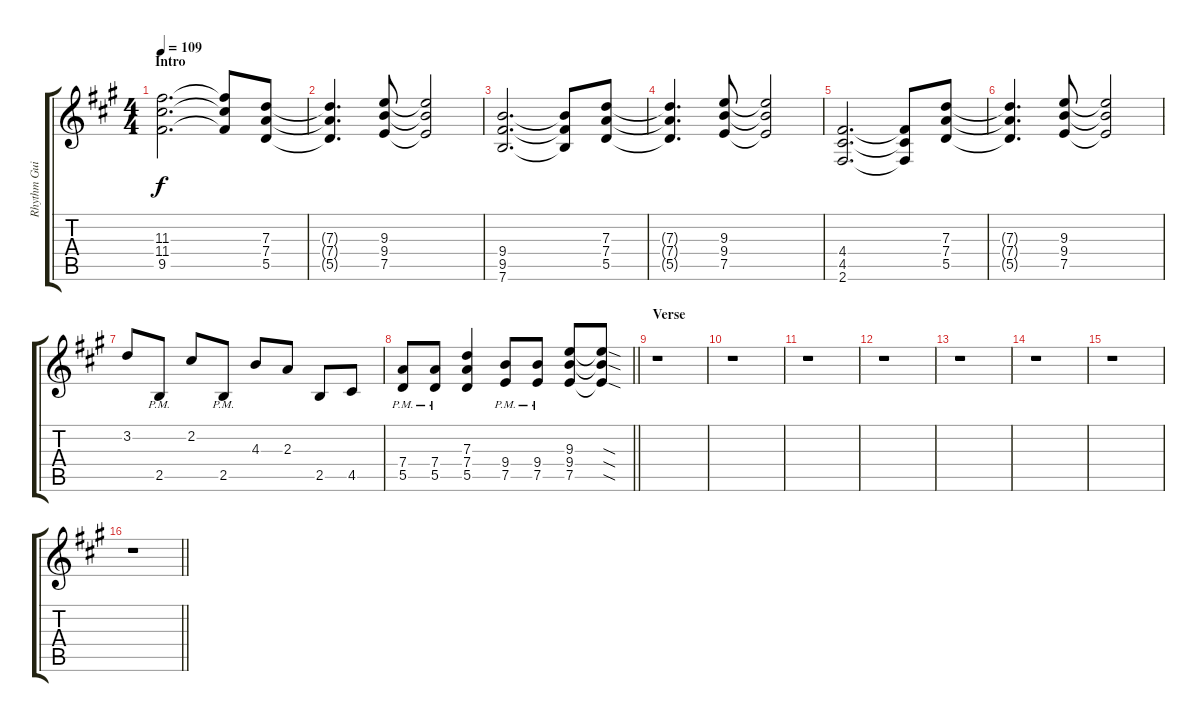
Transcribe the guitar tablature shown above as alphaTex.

\track ("Rhythm Guitar" "Rhythm Gui") {instrument distortionguitar}
\staff {score tabs}
\tuning (E4 B3 G3 D3 A2 E2) {hide}
\ts (4 4)
\section ("" "Intro")
\tempo 109
\clef g2
\ks f#minor
(11.3 11.4 9.5).2{d dy f instrument distortionguitar} (11.3{t} 11.4{t} 9.5{t}).8 (7.3 7.4 5.5).8 |
(7.3{t} 7.4{t} 5.5{t}).4{d} (9.3 9.4 7.5).8 (9.3{t} 9.4{t} 7.5{t}).2 |
(9.4 9.5 7.6).2{d} (9.4{t} 9.5{t} 7.6{t}).8 (7.3 7.4 5.5).8 |
(7.3{t} 7.4{t} 5.5{t}).4{d} (9.3 9.4 7.5).8 (9.3{t} 9.4{t} 7.5{t}).2 |
(4.4 4.5 2.6).2{d} (4.4{t} 4.5{t} 2.6{t}).8 (7.3 7.4 5.5).8 |
(7.3{t} 7.4{t} 5.5{t}).4{d} (9.3 9.4 7.5).8 (9.3{t} 9.4{t} 7.5{t}).2 |
3.2.8 2.5{pm}.8 2.2.8 2.5{pm}.8 4.3.8 2.3.8 2.5.8 4.5.8 |
\barLineRight lightlight
(7.4{pm} 5.5{pm}).8 (7.4{pm} 5.5{pm}).8 (7.3 7.4 5.5).4 (9.4{pm} 7.5{pm}).8 (9.4{pm} 7.5{pm}).8 (9.3 9.4 7.5).8 (9.3{sod t} 9.4{sod t} 7.5{sod t}).8 |
\section ("" "Verse")
r.1 |
r.1 |
r.1 |
r.1 |
r.1 |
r.1 |
r.1 |
\barLineRight lightlight
r.1
